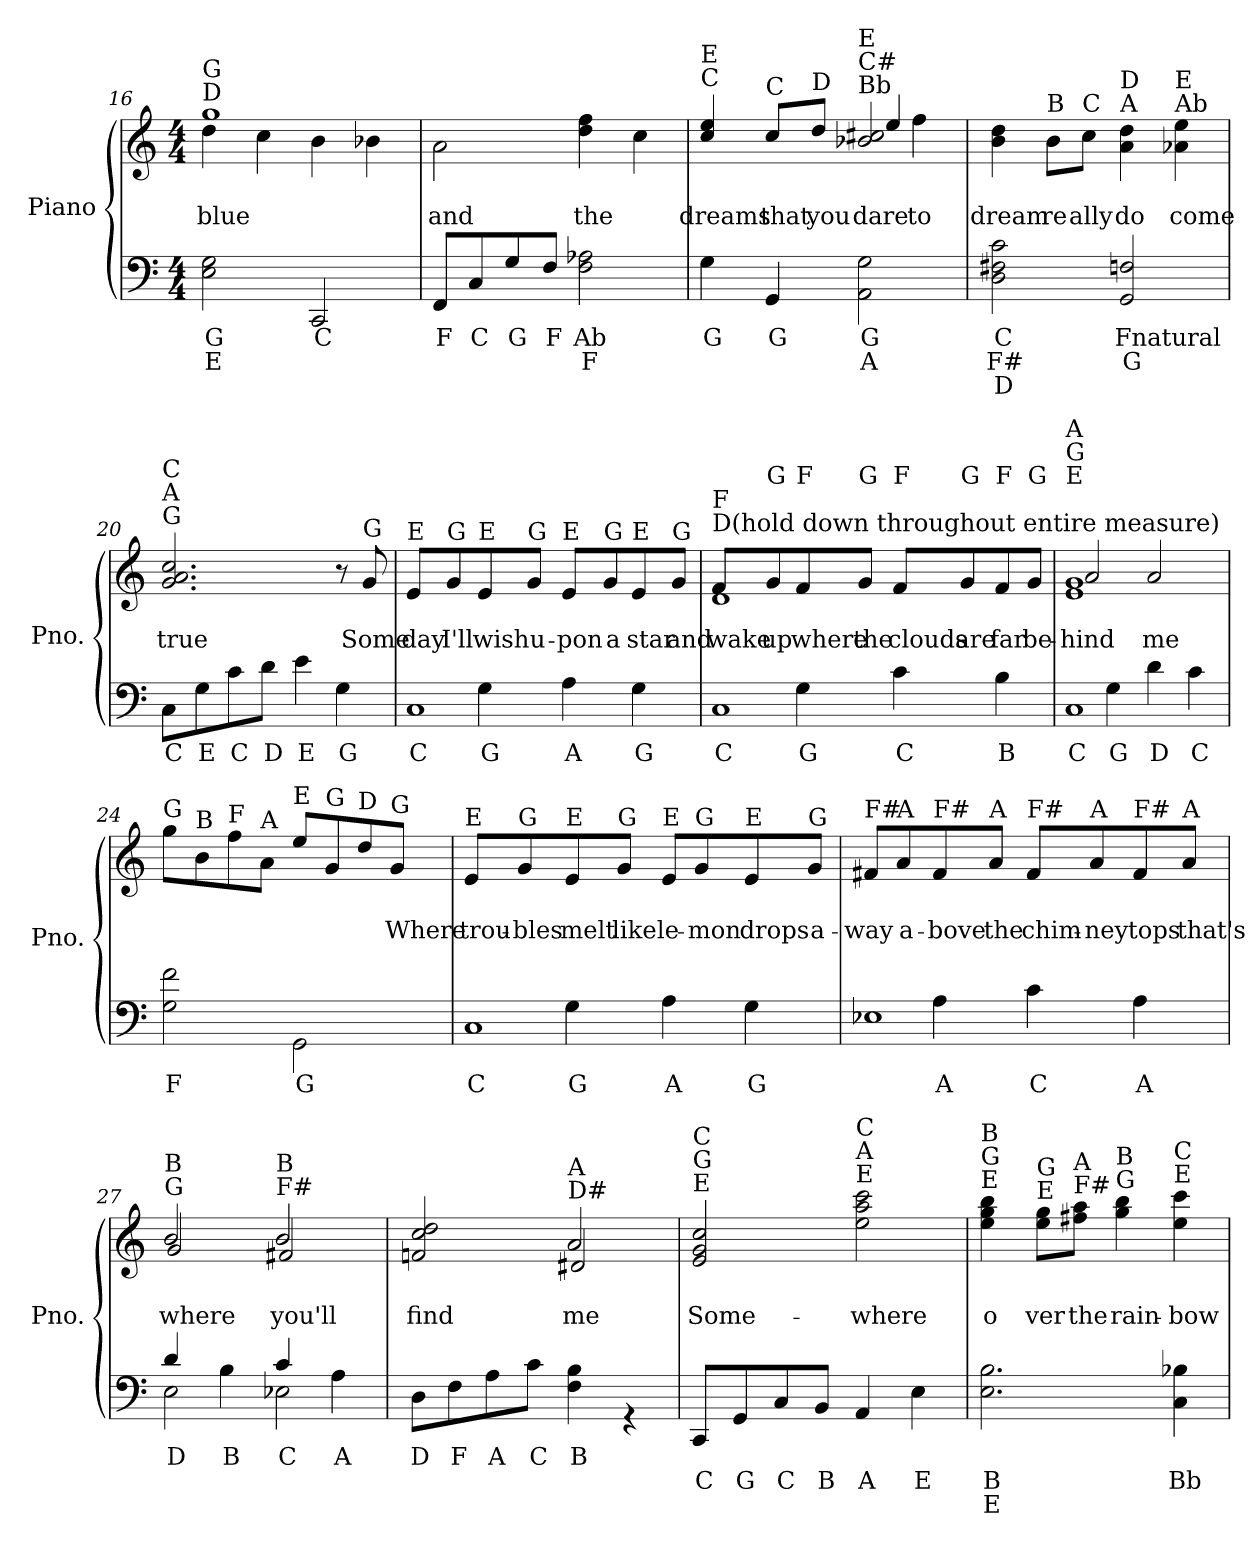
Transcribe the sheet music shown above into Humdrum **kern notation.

**kern	**text	**text	**text	**kern	**text	**text
*part1	*part1	*part1	*part1	*part1	*part1	*part1
*staff2	*staff2	*staff2	*staff2	*staff1	*staff1	*staff1
*I"Piano	*	*	*	*	*	*
*I'Pno.	*	*	*	*	*	*
!!LO:PB:g=z
*clefF4	*	*	*	*clefG2	*	*
*k[]	*	*	*	*k[]	*	*
*C:	*	*	*	*C:	*	*
*M4/4	*	*	*	*M4/4	*	*
=16	=16	=16	=16	=16	=16	=16
*	*	*	*	*^	*	*
!	!	!	!	!LO:TX:a:t=G\nD	!	!	!
2E\ 2G\	G	E	.	1gg	4dd\	.	blue
.	.	.	.	.	4cc\	.	.
2CC/	C	.	.	.	4b\	.	.
.	.	.	.	.	4b-X\	.	.
=17	=17	=17	=17	=17	=17	=17	=17
8FF/L	F	.	.	1ryy	2a\	.	and
8C/	C	.	.	.	.	.	.
8G/	G	.	.	.	.	.	.
8F/J	F	.	.	.	.	.	.
2F\ 2A-X\	Ab	F	.	.	4dd\ 4ff\	.	the
.	.	.	.	.	4cc\	.	.
=18	=18	=18	=18	=18	=18	=18	=18
!	!	!	!	!LO:TX:a:t=E\nC	!	!	!
4G\	G	.	.	4cc/ 4ee/	2ryy	.	dreams
!	!	!	!	!LO:TX:a:t=C	!	!	!
4GG/	G	.	.	8cc/L	.	.	that
!	!	!	!	!LO:TX:a:t=D	!	!	!
.	.	.	.	8dd/J	.	.	you
!	!	!	!	!LO:TX:a:t=E\nC#\nBb	!	!	!
2AA\ 2G\	G	A	.	2b-X/ 2cc#X/	4ee/	.	dare
.	.	.	.	.	4ff\	.	to
=19	=19	=19	=19	=19	=19	=19	=19
!	!	!	!	!LO:TX:a:t=D\nB	!	!	!
*	*	*	*	*v	*v	*	*
2D\ 2F#X\ 2c\	C	F#	D	4b\ 4dd\	.	dream
!	!	!	!	!LO:TX:a:t=B	!	!
.	.	.	.	8b\L	.	re
!	!	!	!	!LO:TX:a:t=C	!	!
.	.	.	.	8cc\J	.	ally
!	!	!	!	!LO:TX:a:t=D\nA	!	!
2GG/ 2Fn/	Fnatural	G	.	4a\ 4dd\	.	do
!	!	!	!	!LO:TX:a:t=E\nAb	!	!
.	.	.	.	4a-X\ 4ee\	.	come
=20	=20	=20	=20	=20	=20	=20
!	!	!	!	!LO:TX:a:t=C\nA\nG	!	!
8C\L	C	.	.	2.g/ 2.a/ 2.cc/	.	true
8G\	E	.	.	.	.	.
8c\	C	.	.	.	.	.
8d\J	D	.	.	.	.	.
4e\	E	.	.	.	.	.
4G\	G	.	.	8r	.	.
!	!	!	!	!LO:TX:a:t=G	!	!
.	.	.	.	8g/	.	Some
!!LO:LB:g=z
=21	=21	=21	=21	=21	=21	=21
*^	*	*	*	*	*	*
!	!	!	!	!	!LO:TX:a:t=E	!	!
1C	4ryy	C	.	.	8e/L	.	day
!	!	!	!	!	!LO:TX:a:t=G	!	!
.	.	.	.	.	8g/	.	I'll
!	!	!	!	!	!LO:TX:a:t=E	!	!
.	4G\	G	.	.	8e/	.	wish
!	!	!	!	!	!LO:TX:a:t=G	!	!
.	.	.	.	.	8g/J	.	u-
!	!	!	!	!	!LO:TX:a:t=E	!	!
.	4A\	A	.	.	8e/L	.	-pon
!	!	!	!	!	!LO:TX:a:t=G	!	!
.	.	.	.	.	8g/	.	a
!	!	!	!	!	!LO:TX:a:t=E	!	!
.	4G\	G	.	.	8e/	.	star
!	!	!	!	!	!LO:TX:a:t=G	!	!
.	.	.	.	.	8g/J	.	and
=22	=22	=22	=22	=22	=22	=22	=22
*	*	*	*	*	*^	*	*
!	!	!	!	!	!LO:TX:a:t=F                                                                        \nD(hold down throughout entire measure)	!	!	!
1C	4ryy	C	.	.	8f/L	1d	.	wake
!	!	!	!	!	!LO:TX:a:t=G	!	!	!
.	.	.	.	.	8g/	.	.	up
!	!	!	!	!	!LO:TX:a:t=F	!	!	!
.	4G\	G	.	.	8f/	.	.	where
!	!	!	!	!	!LO:TX:a:t=G	!	!	!
.	.	.	.	.	8g/J	.	.	the
!	!	!	!	!	!LO:TX:a:t=F	!	!	!
.	4c\	C	.	.	8f/L	.	.	clouds
!	!	!	!	!	!LO:TX:a:t=G	!	!	!
.	.	.	.	.	8g/	.	.	are
!	!	!	!	!	!LO:TX:a:t=F	!	!	!
.	4B\	B	.	.	8f/	.	.	far
!	!	!	!	!	!LO:TX:a:t=G	!	!	!
.	.	.	.	.	8g/J	.	.	be-
=23	=23	=23	=23	=23	=23	=23	=23	=23
!	!	!	!	!	!LO:TX:a:t=A\nG\nE	!	!	!
1C	4ryy	C	.	.	1e 1g	2a/	.	-hind
.	4G\	G	.	.	.	.	.	.
.	4d\	D	.	.	.	2a/	.	me
.	4c\	C	.	.	.	.	.	.
*	*	*	*	*	*v	*v	*	*
=24	=24	=24	=24	=24	=24	=24	=24
!	!	!	!	!	!LO:TX:a:t=G	!	!
1ryy	2G\ 2f\	F	.	.	8gg\L	.	.
!	!	!	!	!	!LO:TX:a:t=B	!	!
.	.	.	.	.	8b\	.	.
!	!	!	!	!	!LO:TX:a:t=F	!	!
.	.	.	.	.	8ff\	.	.
!	!	!	!	!	!LO:TX:a:t=A	!	!
.	.	.	.	.	8a\J	.	.
!	!	!	!	!	!LO:TX:a:t=E	!	!
.	2GG\	G	.	.	8ee/L	.	.
!	!	!	!	!	!LO:TX:a:t=G	!	!
.	.	.	.	.	8g/	.	.
!	!	!	!	!	!LO:TX:a:t=D	!	!
.	.	.	.	.	8dd/	.	.
!	!	!	!	!	!LO:TX:a:t=G	!	!
.	.	.	.	.	8g/J	.	Where
!!LO:LB:g=z
=25	=25	=25	=25	=25	=25	=25	=25
!	!	!	!	!	!LO:TX:a:t=E	!	!
1C	4ryy	C	.	.	8e/L	.	trou-
!	!	!	!	!	!LO:TX:a:t=G	!	!
.	.	.	.	.	8g/	.	-bles
!	!	!	!	!	!LO:TX:a:t=E	!	!
.	4G\	G	.	.	8e/	.	melt
!	!	!	!	!	!LO:TX:a:t=G	!	!
.	.	.	.	.	8g/J	.	like
!	!	!	!	!	!LO:TX:a:t=E	!	!
.	4A\	A	.	.	8e/L	.	le-
!	!	!	!	!	!LO:TX:a:t=G	!	!
.	.	.	.	.	8g/	.	-mon
!	!	!	!	!	!LO:TX:a:t=E	!	!
.	4G\	G	.	.	8e/	.	drops
!	!	!	!	!	!LO:TX:a:t=G	!	!
.	.	.	.	.	8g/J	.	a-
=26	=26	=26	=26	=26	=26	=26	=26
*	*	*	*	*	*^	*	*
!	!	!	!	!	!LO:TX:a:t=F#	!	!	!
1E-X	4ryy	.	.	.	8f#X/L	1ryy	.	-way
!	!	!	!	!	!LO:TX:a:t=A	!	!	!
.	.	.	.	.	8a/	.	.	a-
!	!	!	!	!	!LO:TX:a:t=F#	!	!	!
.	4A\	A	.	.	8f#/	.	.	-bove
!	!	!	!	!	!LO:TX:a:t=A	!	!	!
.	.	.	.	.	8a/J	.	.	the
!	!	!	!	!	!LO:TX:a:t=F#	!	!	!
.	4c\	C	.	.	8f#/L	.	.	chim-
!	!	!	!	!	!LO:TX:a:t=A	!	!	!
.	.	.	.	.	8a/	.	.	-ney
!	!	!	!	!	!LO:TX:a:t=F#	!	!	!
.	4A\	A	.	.	8f#/	.	.	tops
!	!	!	!	!	!LO:TX:a:t=A	!	!	!
.	.	.	.	.	8a/J	.	.	that's
=27	=27	=27	=27	=27	=27	=27	=27	=27
!	!	!	!	!	!LO:TX:a:t=B\nG	!	!	!
2E\	4d/	D	.	.	2b/	2g/	.	where
.	4B\	B	.	.	.	.	.	.
!	!	!	!	!	!LO:TX:a:t=B\nF#	!	!	!
2E-X\	4c/	C	.	.	2b/	2f#X/	.	you'll
.	4A\	A	.	.	.	.	.	.
=28	=28	=28	=28	=28	=28	=28	=28	=28
1ryy	8D\L	D	.	.	2ryy	2fn/ 2cc/ 2dd/	.	find
.	8F\	F	.	.	.	.	.	.
.	8A\	A	.	.	.	.	.	.
.	8c\J	C	.	.	.	.	.	.
!	!	!	!	!	!LO:TX:a:t=A \nD#	!	!	!
.	4F\ 4B\	B	.	.	2a/	2d#X/	.	me
.	4r	.	.	.	.	.	.	.
*	*	*	*	*	*v	*v	*	*
!!LO:PB:g=z
=29	=29	=29	=29	=29	=29	=29	=29
!	!	!	!	!	!LO:TX:a:t=C\nG\nE	!	!
*v	*v	*	*	*	*	*	*
8CC/L	.	C	.	2e/ 2g/ 2cc/	.	Some-
8GG/	.	G	.	.	.	.
8C/	.	C	.	.	.	.
8BB/J	.	B	.	.	.	.
!	!	!	!	!LO:TX:a:t=C\nA\nE	!	!
4AA/	.	A	.	2ee\ 2aa\ 2ccc\	.	-where
4E\	.	E	.	.	.	.
=30	=30	=30	=30	=30	=30	=30
!	!	!	!	!LO:TX:a:t=B\nG\nE	!	!
2.E\ 2.B\	.	B	E	4ee\ 4gg\ 4bb\	.	o
!	!	!	!	!LO:TX:a:t=G\nE	!	!
.	.	.	.	8ee\ 8gg\L	.	ver
!	!	!	!	!LO:TX:a:t=A\nF#	!	!
.	.	.	.	8ff#X\ 8aa\J	.	the
!	!	!	!	!LO:TX:a:t=B\nG	!	!
.	.	.	.	4gg\ 4bb\	.	rain-
!	!	!	!	!LO:TX:a:t=C\nE	!	!
4C\ 4B-X\	.	Bb	.	4ee\ 4ccc\	.	-bow
=	=	=	=	=	=	=
*-	*-	*-	*-	*-	*-	*-
